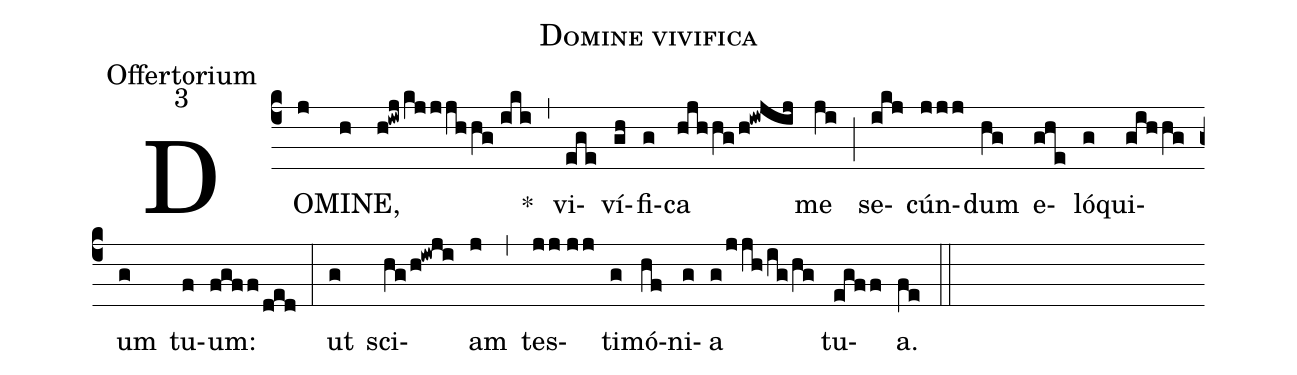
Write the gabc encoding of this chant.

name:Domine vivifica;
office-part:Offertorium;
mode:3;
%%
(c4) DO(j)MI(h)NE,(h!iwj/kjjjhhg//iki) *(,) vi(ege)ví(gh)fi(g)ca(hjhhg/h!iwjij) me(ji) (;) se(ikj)cún(jjj)dum(hg) e(ghe)ló(g)qui(gihhg)um(g) tu(f)um:(fgff/ded) (:) ut(g) sci(hg/h!iwji)am(j) (,) tes(jj//jj)ti(g)mó(hf)ni(g)a(g/jjh/ig/hg) tu(egff)a.(fe) (::)
